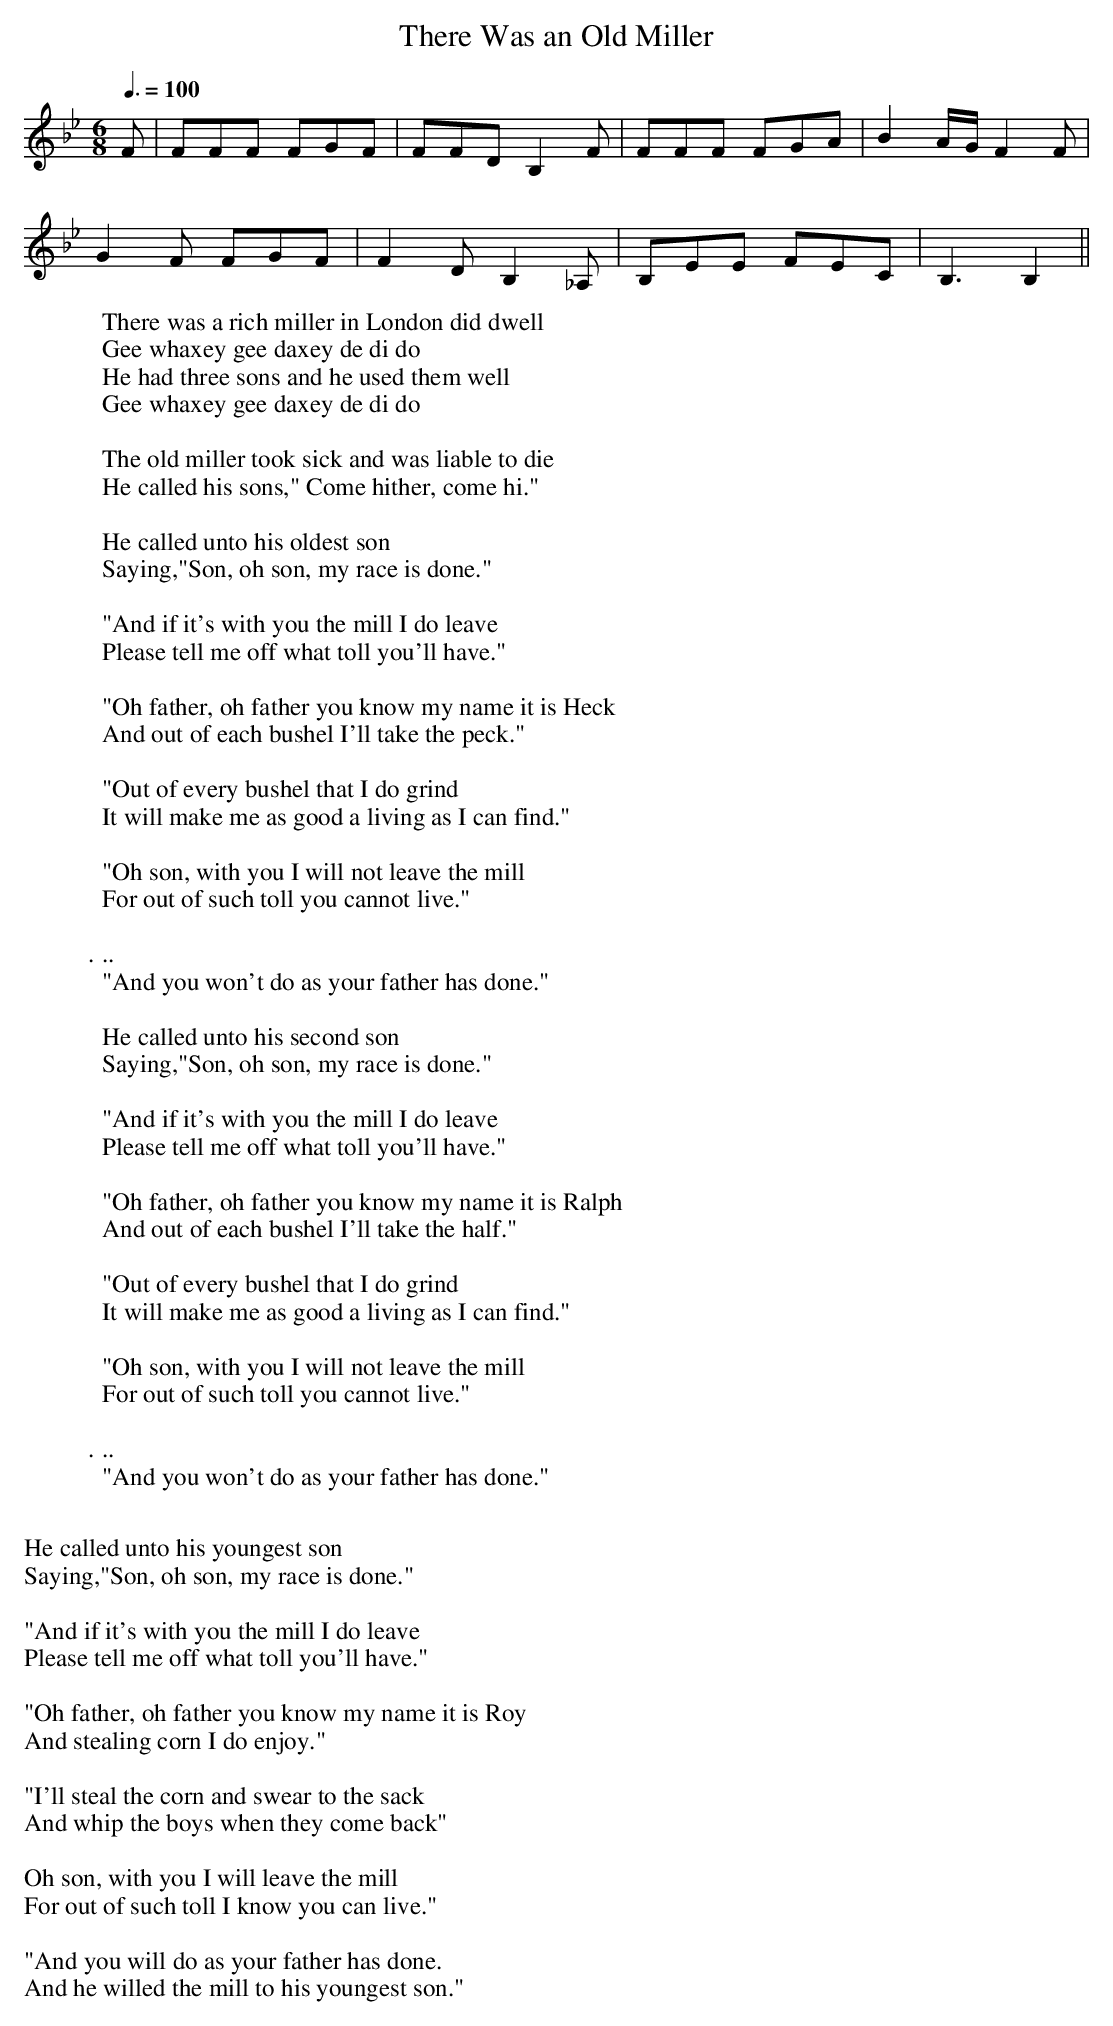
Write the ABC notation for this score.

X:1
T:There Was an Old Miller
M:6/8
L:1/8
Q:3/8=100
W:There was a rich miller in London did dwell
W:Gee whaxey gee daxey de di do
W:He had three sons and he used them well
W:Gee whaxey gee daxey de di do
W:
W:The old miller took sick and was liable to die
W:He called his sons," Come hither, come hi."
W:
W:He called unto his oldest son
W:Saying,"Son, oh son, my race is done."
W:
W:"And if it's with you the mill I do leave
W:Please tell me off what toll you'll have."
W:
W:"Oh father, oh father you know my name it is Heck
W:And out of each bushel I'll take the peck."
W:
W:"Out of every bushel that I do grind
W:It will make me as good a living as I can find."
W:
W:"Oh son, with you I will not leave the mill
W:For out of such toll you cannot live."
W:
W:...
W:"And you won't do as your father has done."
W:
W:He called unto his second son
W:Saying,"Son, oh son, my race is done."
W:
W:"And if it's with you the mill I do leave
W:Please tell me off what toll you'll have."
W:
W:"Oh father, oh father you know my name it is Ralph
W:And out of each bushel I'll take the half."
W:
W:"Out of every bushel that I do grind
W:It will make me as good a living as I can find."
W:
W:"Oh son, with you I will not leave the mill
W:For out of such toll you cannot live."
W:
W:...
W:"And you won't do as your father has done."
W:
W:He called unto his youngest son
W:Saying,"Son, oh son, my race is done."
W:
W:"And if it's with you the mill I do leave
W:Please tell me off what toll you'll have."
W:
W:"Oh father, oh father you know my name it is Roy
W:And stealing corn I do enjoy."
W:
W:"I'll steal the corn and swear to the sack
W:And whip the boys when they come back"
W:
W:Oh son, with you I will leave the mill
W:For out of such toll I know you can live."
W:
W:"And you will do as your father has done.
W:And he willed the mill to his youngest son."
K:Bb
F|FFF FGF|FFD B,2F|FFF FGA|B2-A/-G/ F2F|
G2F FGF|F2D B,2_A,|B,EE FEC|B,3 B,2||
